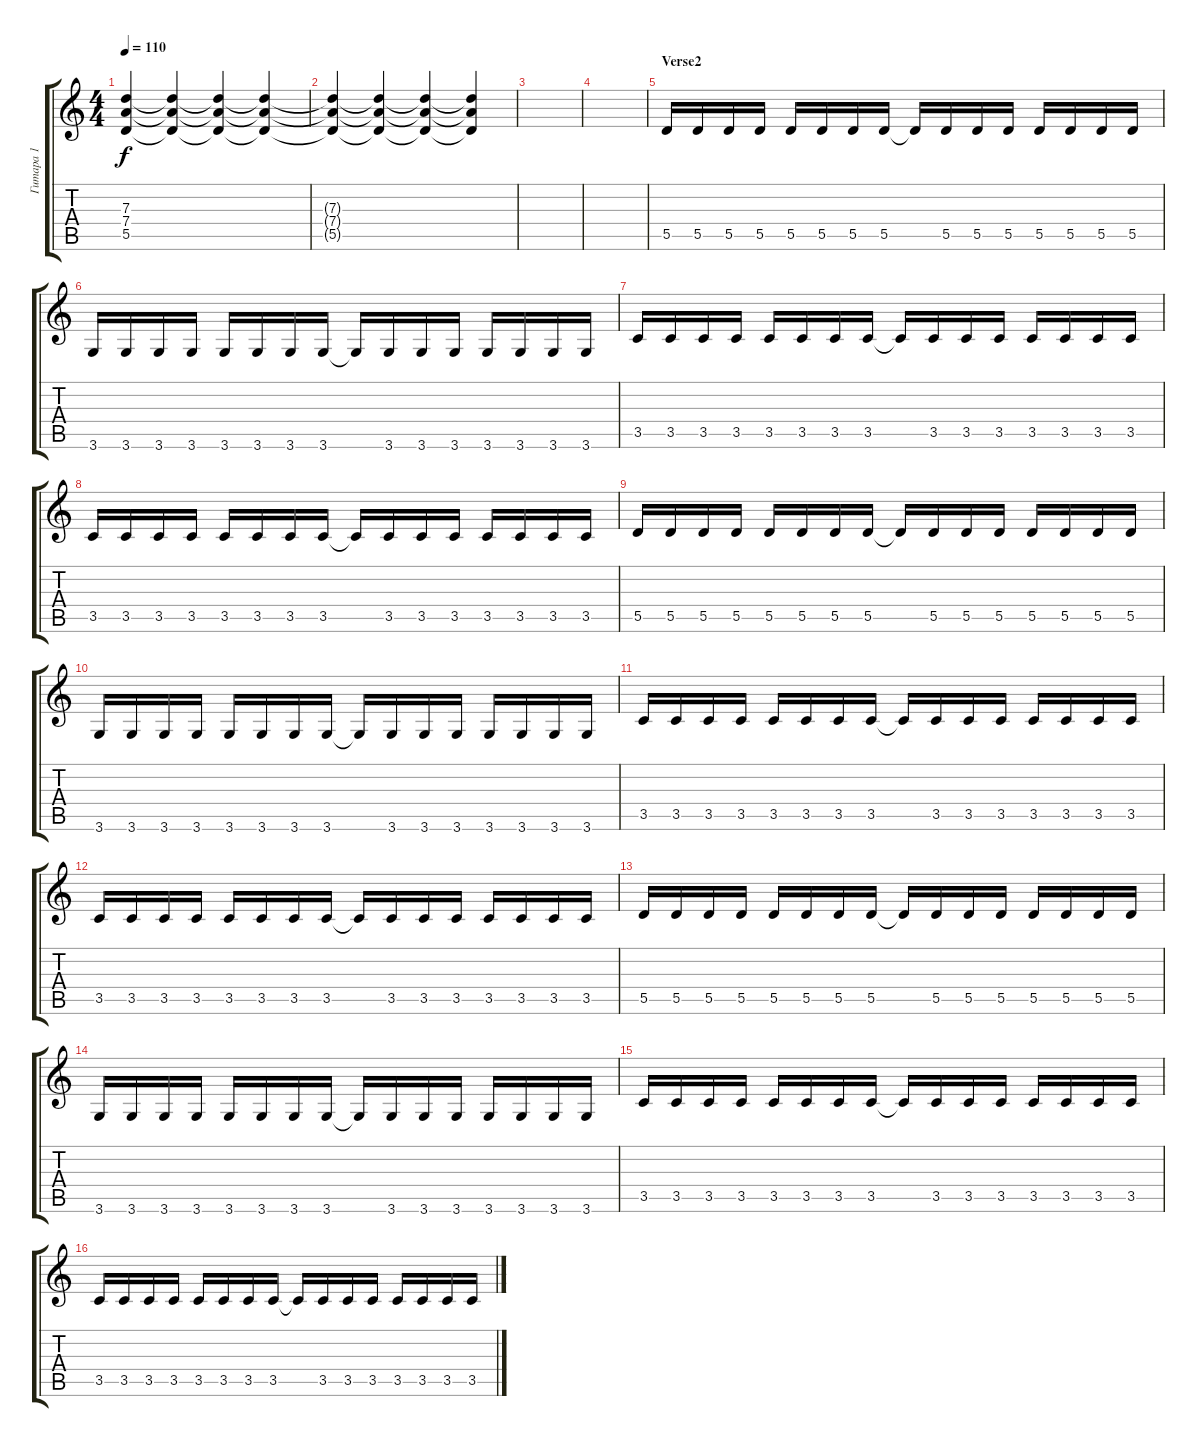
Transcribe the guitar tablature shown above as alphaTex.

\track ("Гитара 1" "Гитара 1") {instrument overdrivenguitar}
\staff {score tabs}
\tuning (E4 B3 G3 D3 A2 E2) {hide}
\ts (4 4)
\tempo 110
\clef g2
\ks c
(7.3 7.4 5.5).4{dy f} (7.3{t} 7.4{t} 5.5{t}).4{volume 12} (7.3{t} 7.4{t} 5.5{t}).4{volume 10} (7.3{t} 7.4{t} 5.5{t}).4{volume 9} |
(7.3{t} 7.4{t} 5.5{t}).4{volume 7} (7.3{t} 7.4{t} 5.5{t}).4{volume 6} (7.3{t} 7.4{t} 5.5{t}).4{volume 4} (7.3{t} 7.4{t} 5.5{t}).4{volume 2} |
|
|
\section ("" "Verse2")
5.5.16{volume 10} 5.5.16 5.5.16 5.5.16 5.5.16 5.5.16 5.5.16 5.5.16 5.5{t}.16 5.5.16 5.5.16 5.5.16 5.5.16 5.5.16 5.5.16 5.5.16 |
3.6.16 3.6.16 3.6.16 3.6.16 3.6.16 3.6.16 3.6.16 3.6.16 3.6{t}.16 3.6.16 3.6.16 3.6.16 3.6.16 3.6.16 3.6.16 3.6.16 |
3.5.16 3.5.16 3.5.16 3.5.16 3.5.16 3.5.16 3.5.16 3.5.16 3.5{t}.16 3.5.16 3.5.16 3.5.16 3.5.16 3.5.16 3.5.16 3.5.16 |
3.5.16 3.5.16 3.5.16 3.5.16 3.5.16 3.5.16 3.5.16 3.5.16 3.5{t}.16 3.5.16 3.5.16 3.5.16 3.5.16 3.5.16 3.5.16 3.5.16 |
5.5.16{volume 10} 5.5.16 5.5.16 5.5.16 5.5.16 5.5.16 5.5.16 5.5.16 5.5{t}.16 5.5.16 5.5.16 5.5.16 5.5.16 5.5.16 5.5.16 5.5.16 |
3.6.16 3.6.16 3.6.16 3.6.16 3.6.16 3.6.16 3.6.16 3.6.16 3.6{t}.16 3.6.16 3.6.16 3.6.16 3.6.16 3.6.16 3.6.16 3.6.16 |
3.5.16 3.5.16 3.5.16 3.5.16 3.5.16 3.5.16 3.5.16 3.5.16 3.5{t}.16 3.5.16 3.5.16 3.5.16 3.5.16 3.5.16 3.5.16 3.5.16 |
3.5.16 3.5.16 3.5.16 3.5.16 3.5.16 3.5.16 3.5.16 3.5.16 3.5{t}.16 3.5.16 3.5.16 3.5.16 3.5.16 3.5.16 3.5.16 3.5.16 |
5.5.16{volume 10} 5.5.16 5.5.16 5.5.16 5.5.16 5.5.16 5.5.16 5.5.16 5.5{t}.16 5.5.16 5.5.16 5.5.16 5.5.16 5.5.16 5.5.16 5.5.16 |
3.6.16 3.6.16 3.6.16 3.6.16 3.6.16 3.6.16 3.6.16 3.6.16 3.6{t}.16 3.6.16 3.6.16 3.6.16 3.6.16 3.6.16 3.6.16 3.6.16 |
3.5.16 3.5.16 3.5.16 3.5.16 3.5.16 3.5.16 3.5.16 3.5.16 3.5{t}.16 3.5.16 3.5.16 3.5.16 3.5.16 3.5.16 3.5.16 3.5.16 |
3.5.16 3.5.16 3.5.16 3.5.16 3.5.16 3.5.16 3.5.16 3.5.16 3.5{t}.16 3.5.16 3.5.16 3.5.16 3.5.16 3.5.16 3.5.16 3.5.16
